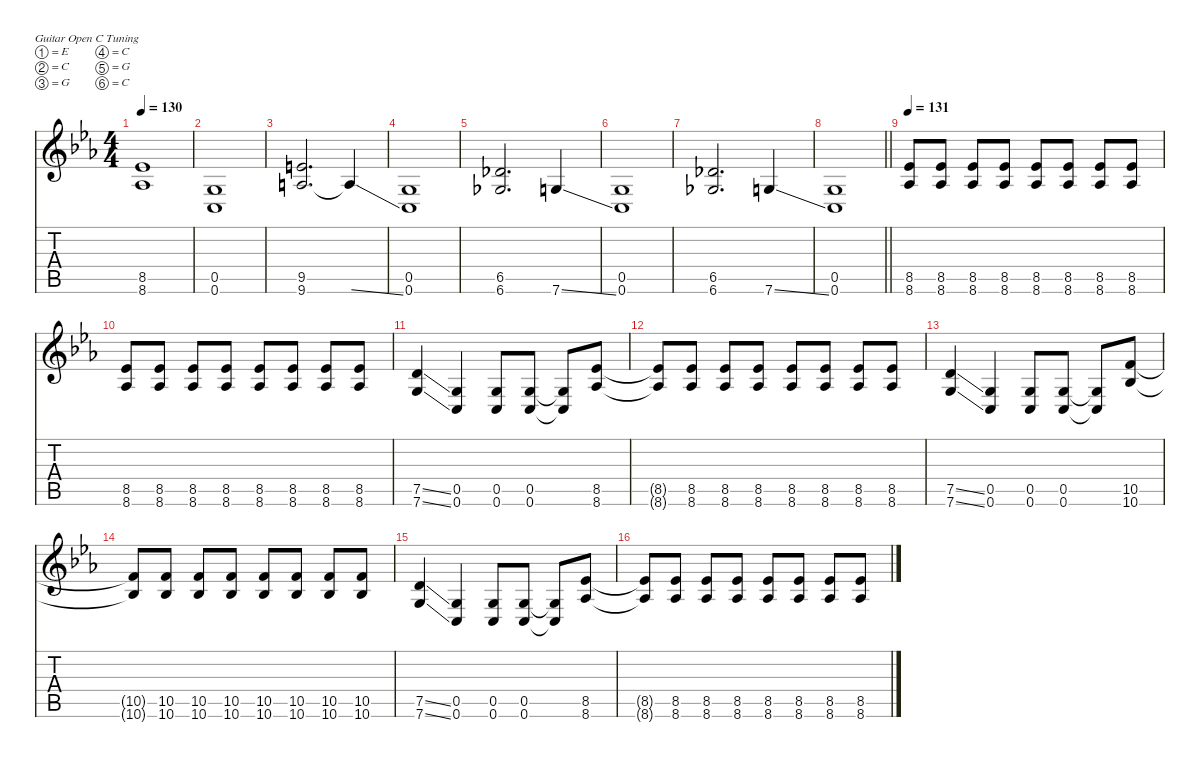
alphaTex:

\defaultSystemsLayout 4
\hideDynamics
\bracketExtendMode nobrackets
\singleTrackTrackNamePolicy hidden
\multiTrackTrackNamePolicy hidden
\firstSystemTrackNameMode fullname
\firstSystemTrackNameOrientation horizontal
\otherSystemsTrackNameOrientation horizontal
\track ("Guitar 1" "dist.guit.") {instrument distortionguitar}
\staff {score tabs}
\tuning (E4 C4 G3 C3 G2 C2)
\ts (4 4)
\tempo 130
\clef g2
\ks cminor
(8.5{acc b} 8.6{acc b}).1{dy f beam Up} |
(0.5{acc forcenatural} 0.6{acc forcenatural}).1{beam Up} |
(9.5{acc forcenatural} 9.6{acc forcenatural}).2{d beam Up} 9.6{ss t acc forcenatural}.4{beam Up} |
(0.5{acc forcenatural} 0.6{acc forcenatural}).1{beam Up} |
(6.5{acc b} 6.6{acc b}).2{d beam Up} 7.6{ss acc forcenatural}.4{beam Up} |
(0.5{acc forcenatural} 0.6{acc forcenatural}).1{beam Up} |
(6.5{acc b} 6.6{acc b}).2{d beam Up} 7.6{ss acc forcenatural}.4{beam Up} |
\barLineRight lightlight
(0.5{acc forcenatural} 0.6{acc forcenatural}).1{beam Up} |
\tempo 131
(8.5{acc b} 8.6{acc b}).8{beam Up} (8.5{acc b} 8.6{acc b}).8{beam Up} (8.5{acc b} 8.6{acc b}).8{beam Up} (8.5{acc b} 8.6{acc b}).8{beam Up} (8.5{acc b} 8.6{acc b}).8{beam Up} (8.5{acc b} 8.6{acc b}).8{beam Up} (8.5{acc b} 8.6{acc b}).8{beam Up} (8.5{acc b} 8.6{acc b}).8{beam Up} |
(8.5{acc b} 8.6{acc b}).8{beam Up} (8.5{acc b} 8.6{acc b}).8{beam Up} (8.5{acc b} 8.6{acc b}).8{beam Up} (8.5{acc b} 8.6{acc b}).8{beam Up} (8.5{acc b} 8.6{acc b}).8{beam Up} (8.5{acc b} 8.6{acc b}).8{beam Up} (8.5{acc b} 8.6{acc b}).8{beam Up} (8.5{acc b} 8.6{acc b}).8{beam Up} |
(7.5{ss acc forcenatural} 7.6{ss acc forcenatural}).4{beam Up} (0.5{acc forcenatural} 0.6{acc forcenatural}).4{beam Up} (0.5{acc forcenatural} 0.6{acc forcenatural}).8{beam Up} (0.5{acc forcenatural} 0.6{acc forcenatural}).8{beam Up} (0.5{t acc forcenatural} 0.6{t acc forcenatural}).8{beam Up} (8.5{acc b} 8.6{acc b}).8{beam Up} |
(8.5{t acc b} 8.6{t acc b}).8{beam Up} (8.5{acc b} 8.6{acc b}).8{beam Up} (8.5{acc b} 8.6{acc b}).8{beam Up} (8.5{acc b} 8.6{acc b}).8{beam Up} (8.5{acc b} 8.6{acc b}).8{beam Up} (8.5{acc b} 8.6{acc b}).8{beam Up} (8.5{acc b} 8.6{acc b}).8{beam Up} (8.5{acc b} 8.6{acc b}).8{beam Up} |
(7.5{ss acc forcenatural} 7.6{ss acc forcenatural}).4{beam Up} (0.5{acc forcenatural} 0.6{acc forcenatural}).4{beam Up} (0.5{acc forcenatural} 0.6{acc forcenatural}).8{beam Up} (0.5{acc forcenatural} 0.6{acc forcenatural}).8{beam Up} (0.5{t acc forcenatural} 0.6{t acc forcenatural}).8{beam Up} (10.5{acc forcenatural} 10.6{acc b}).8{beam Up} |
(10.5{t acc forcenatural} 10.6{t acc b}).8{beam Up} (10.5{acc forcenatural} 10.6{acc b}).8{beam Up} (10.5{acc forcenatural} 10.6{acc b}).8{beam Up} (10.5{acc forcenatural} 10.6{acc b}).8{beam Up} (10.5{acc forcenatural} 10.6{acc b}).8{beam Up} (10.5{acc forcenatural} 10.6{acc b}).8{beam Up} (10.5{acc forcenatural} 10.6{acc b}).8{beam Up} (10.5{acc forcenatural} 10.6{acc b}).8{beam Up} |
(7.5{ss acc forcenatural} 7.6{ss acc forcenatural}).4{beam Up} (0.5{acc forcenatural} 0.6{acc forcenatural}).4{beam Up} (0.5{acc forcenatural} 0.6{acc forcenatural}).8{beam Up} (0.5{acc forcenatural} 0.6{acc forcenatural}).8{beam Up} (0.5{t acc forcenatural} 0.6{t acc forcenatural}).8{beam Up} (8.5{acc b} 8.6{acc b}).8{beam Up} |
(8.5{t acc b} 8.6{t acc b}).8{beam Up} (8.5{acc b} 8.6{acc b}).8{beam Up} (8.5{acc b} 8.6{acc b}).8{beam Up} (8.5{acc b} 8.6{acc b}).8{beam Up} (8.5{acc b} 8.6{acc b}).8{beam Up} (8.5{acc b} 8.6{acc b}).8{beam Up} (8.5{acc b} 8.6{acc b}).8{beam Up} (8.5{acc b} 8.6{acc b}).8{beam Up}
